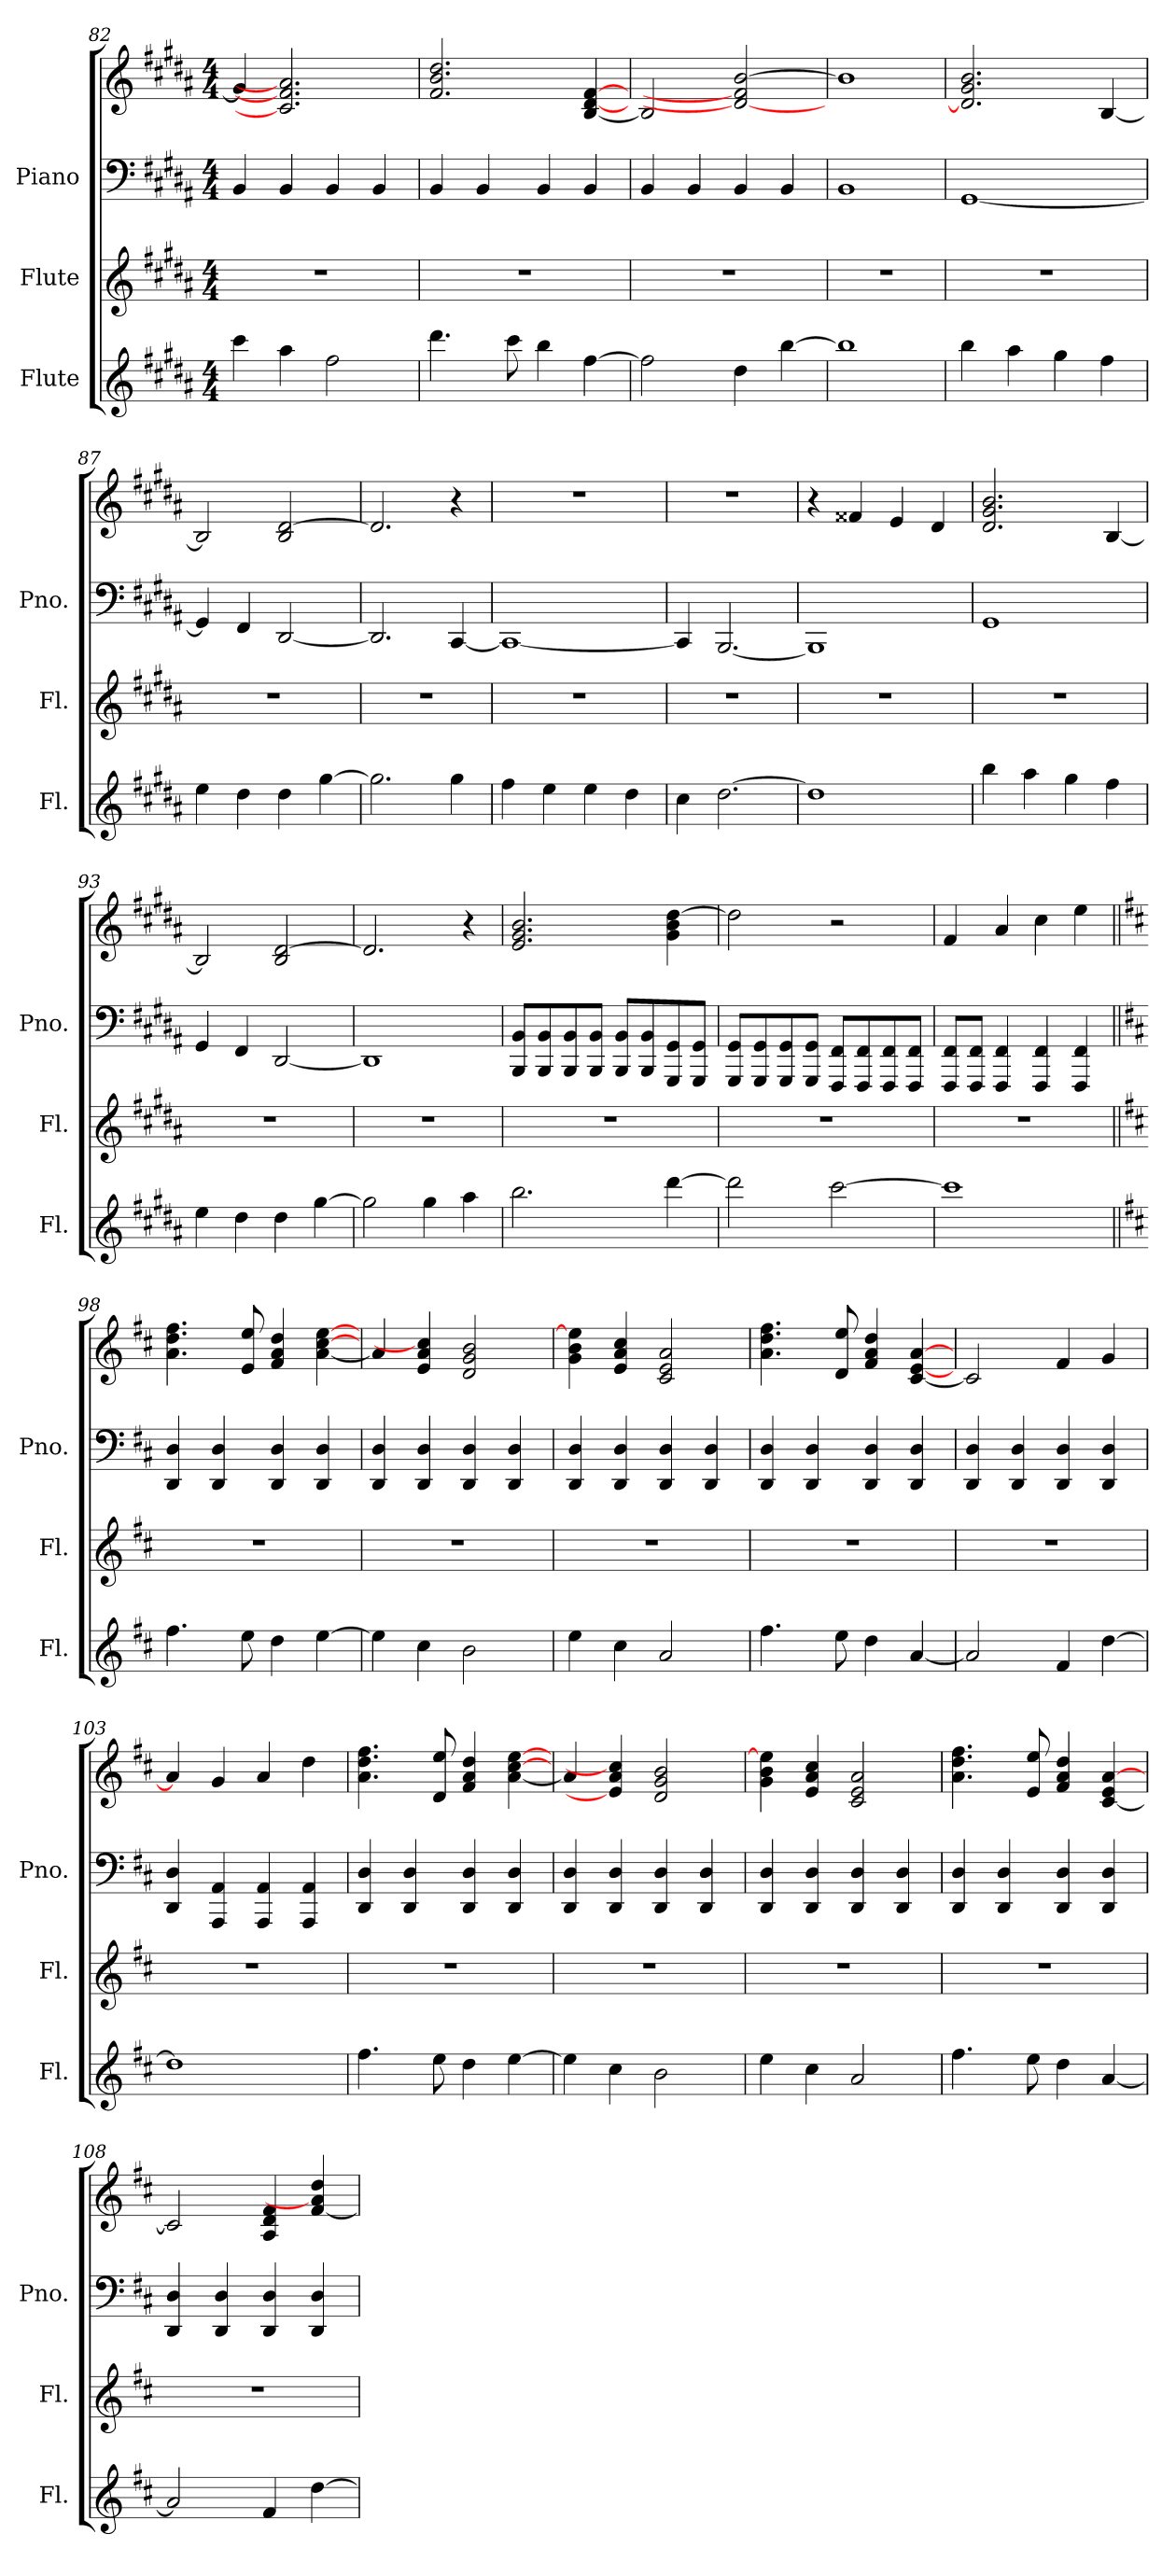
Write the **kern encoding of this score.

**kern	**kern	**kern	**kern
*part3	*part2	*part1	*part1
*staff4	*staff3	*staff2	*staff1
*I"Flute	*I"Flute	*I"Piano	*
*I'Fl.	*I'Fl.	*I'Pno.	*
*clefG2	*clefG2	*clefF4	*clefG2
*k[f#c#g#d#a#]	*k[f#c#g#d#a#]	*k[f#c#g#d#a#]	*k[f#c#g#d#a#]
*B:	*B:	*B:	*B:
*M4/4	*M4/4	*M4/4	*M4/4
=82	=82	=82	=82
4ccc#\	1r	4BB/	4g#/]
4aa#\	.	4BB/	2.c#/] 2.f#/] 2.a#/]
2ff#\	.	4BB/	.
.	.	4BB/	.
!!LO:LB:g=z
=83	=83	=83	=83
4.ddd#\	1r	4BB/	2.f#/ 2.b/ 2.dd#/
.	.	4BB/	.
8ccc#\	.	.	.
4bb\	.	4BB/	.
[4ff#\	.	4BB/	[4B/ [4d#/ [4f#/
=84	=84	=84	=84
2ff#\]	1r	4BB/	2B/]
.	.	4BB/	.
4dd#\	.	4BB/	2d#/_ 2f#/] [2b/
[4bb\	.	4BB/	.
=85	=85	=85	=85
1bb]	1r	1BB	1b]
=86	=86	=86	=86
4bb\	1r	[1GG#	2.d#/] 2.g#/ 2.b/
4aa#\	.	.	.
4gg#\	.	.	.
4ff#\	.	.	[4B/
=87	=87	=87	=87
4ee\	1r	4GG#/]	2B/]
4dd#\	.	4FF#/	.
4dd#\	.	[2DD#/	2B/ [2d#/
[4gg#\	.	.	.
=88	=88	=88	=88
2.gg#\]	1r	2.DD#/]	2.d#/]
4gg#\	.	[4CC#/	4r
=89	=89	=89	=89
4ff#\	1r	1CC#_	1r
4ee\	.	.	.
4ee\	.	.	.
4dd#\	.	.	.
=90	=90	=90	=90
4cc#\	1r	4CC#/]	1r
[2.dd#\	.	[2.BBB/	.
=91	=91	=91	=91
1dd#]	1r	1BBB]	4r
.	.	.	4f##X/
.	.	.	4e/
.	.	.	4d#/
!!LO:LB:g=z
=92	=92	=92	=92
4bb\	1r	1GG#	2.d#/ 2.g#/ 2.b/
4aa#\	.	.	.
4gg#\	.	.	.
4ff#\	.	.	[4B/
=93	=93	=93	=93
4ee\	1r	4GG#/	2B/]
4dd#\	.	4FF#/	.
4dd#\	.	[2DD#/	2B/ [2d#/
[4gg#\	.	.	.
=94	=94	=94	=94
2gg#\]	1r	1DD#]	2.d#/]
4gg#\	.	.	.
4aa#\	.	.	4r
=95	=95	=95	=95
2.bb\	1r	8BBB/ 8BB/L	2.e/ 2.g#/ 2.b/
.	.	8BBB/ 8BB/	.
.	.	8BBB/ 8BB/	.
.	.	8BBB/ 8BB/J	.
.	.	8BBB/ 8BB/L	.
.	.	8BBB/ 8BB/	.
[4ddd#\	.	8GGG#/ 8GG#/	4g#\ 4b\ [4dd#\
.	.	8GGG#/ 8GG#/J	.
=96	=96	=96	=96
2ddd#\]	1r	8GGG#/ 8GG#/L	2dd#\]
.	.	8GGG#/ 8GG#/	.
.	.	8GGG#/ 8GG#/	.
.	.	8GGG#/ 8GG#/J	.
[2ccc#\	.	8FFF#/ 8FF#/L	2r
.	.	8FFF#/ 8FF#/	.
.	.	8FFF#/ 8FF#/	.
.	.	8FFF#/ 8FF#/J	.
=97	=97	=97	=97
1ccc#]	1r	8FFF#/ 8FF#/L	4f#/
.	.	8FFF#/ 8FF#/J	.
.	.	4FFF#/ 4FF#/	4a#/
.	.	4FFF#/ 4FF#/	4cc#\
.	.	4FFF#/ 4FF#/	4ee\
!!LO:PB:g=z
=98||	=98||	=98||	=98||
*k[f#c#]	*k[f#c#]	*k[f#c#]	*k[f#c#]
*D:	*D:	*D:	*D:
4.ff#\	1r	4DD/ 4D/	4.a\ 4.dd\ 4.ff#\
.	.	4DD/ 4D/	.
8ee\	.	.	8e/ 8ee/
4dd\	.	4DD/ 4D/	4f#/ 4a/ 4dd/
[4ee\	.	4DD/ 4D/	[4a\ [4cc#\ [4ee\
=99	=99	=99	=99
4ee\]	1r	4DD/ 4D/	4a/]
4cc#\	.	4DD/ 4D/	4e/ 4a/ 4cc#/]
2b\	.	4DD/ 4D/	2d/ 2g/ 2b/
.	.	4DD/ 4D/	.
=100	=100	=100	=100
4ee\	1r	4DD/ 4D/	4g\ 4b\ 4ee\]
4cc#\	.	4DD/ 4D/	4e/ 4a/ 4cc#/
2a/	.	4DD/ 4D/	2c#/ 2e/ 2a/
.	.	4DD/ 4D/	.
=101	=101	=101	=101
4.ff#\	1r	4DD/ 4D/	4.a\ 4.dd\ 4.ff#\
.	.	4DD/ 4D/	.
8ee\	.	.	8d/ 8ee/
4dd\	.	4DD/ 4D/	4f#/ 4a/ 4dd/
[4a/	.	4DD/ 4D/	[4c#/ [4e/ [4a/
=102	=102	=102	=102
2a/]	1r	4DD/ 4D/	2c#/]
.	.	4DD/ 4D/	.
4f#/	.	4DD/ 4D/	4f#/
[4dd\	.	4DD/ 4D/	4g/
=103	=103	=103	=103
1dd]	1r	4DD/ 4D/	4a/]
.	.	4AAA/ 4AA/	4g/
.	.	4AAA/ 4AA/	4a/
.	.	4AAA/ 4AA/	4dd\
=104	=104	=104	=104
4.ff#\	1r	4DD/ 4D/	4.a\ 4.dd\ 4.ff#\
.	.	4DD/ 4D/	.
8ee\	.	.	8d/ 8ee/
4dd\	.	4DD/ 4D/	4f#/ 4a/ 4dd/
[4ee\	.	4DD/ 4D/	[4a\ [4cc#\ [4ee\
!!LO:LB:g=z
=105	=105	=105	=105
4ee\]	1r	4DD/ 4D/	4a/]
4cc#\	.	4DD/ 4D/	4e/] 4a/ 4cc#/]
2b\	.	4DD/ 4D/	2d/ 2g/ 2b/
.	.	4DD/ 4D/	.
=106	=106	=106	=106
4ee\	1r	4DD/ 4D/	4g\ 4b\ 4ee\]
4cc#\	.	4DD/ 4D/	4e/ 4a/ 4cc#/
2a/	.	4DD/ 4D/	2c#/ 2e/ 2a/
.	.	4DD/ 4D/	.
=107	=107	=107	=107
4.ff#\	1r	4DD/ 4D/	4.a\ 4.dd\ 4.ff#\
.	.	4DD/ 4D/	.
8ee\	.	.	8e/ 8ee/
4dd\	.	4DD/ 4D/	4f#/ 4a/ 4dd/
[4a/	.	4DD/ 4D/	[4c#/ 4e/ [4a/
=108	=108	=108	=108
2a/]	1r	4DD/ 4D/	2c#/]
.	.	4DD/ 4D/	.
4f#/	.	4DD/ 4D/	4A/ 4d/ 4f#/
[4dd\	.	4DD/ 4D/	[4f#/ 4a/] 4dd/
=	=	=	=
*-	*-	*-	*-
